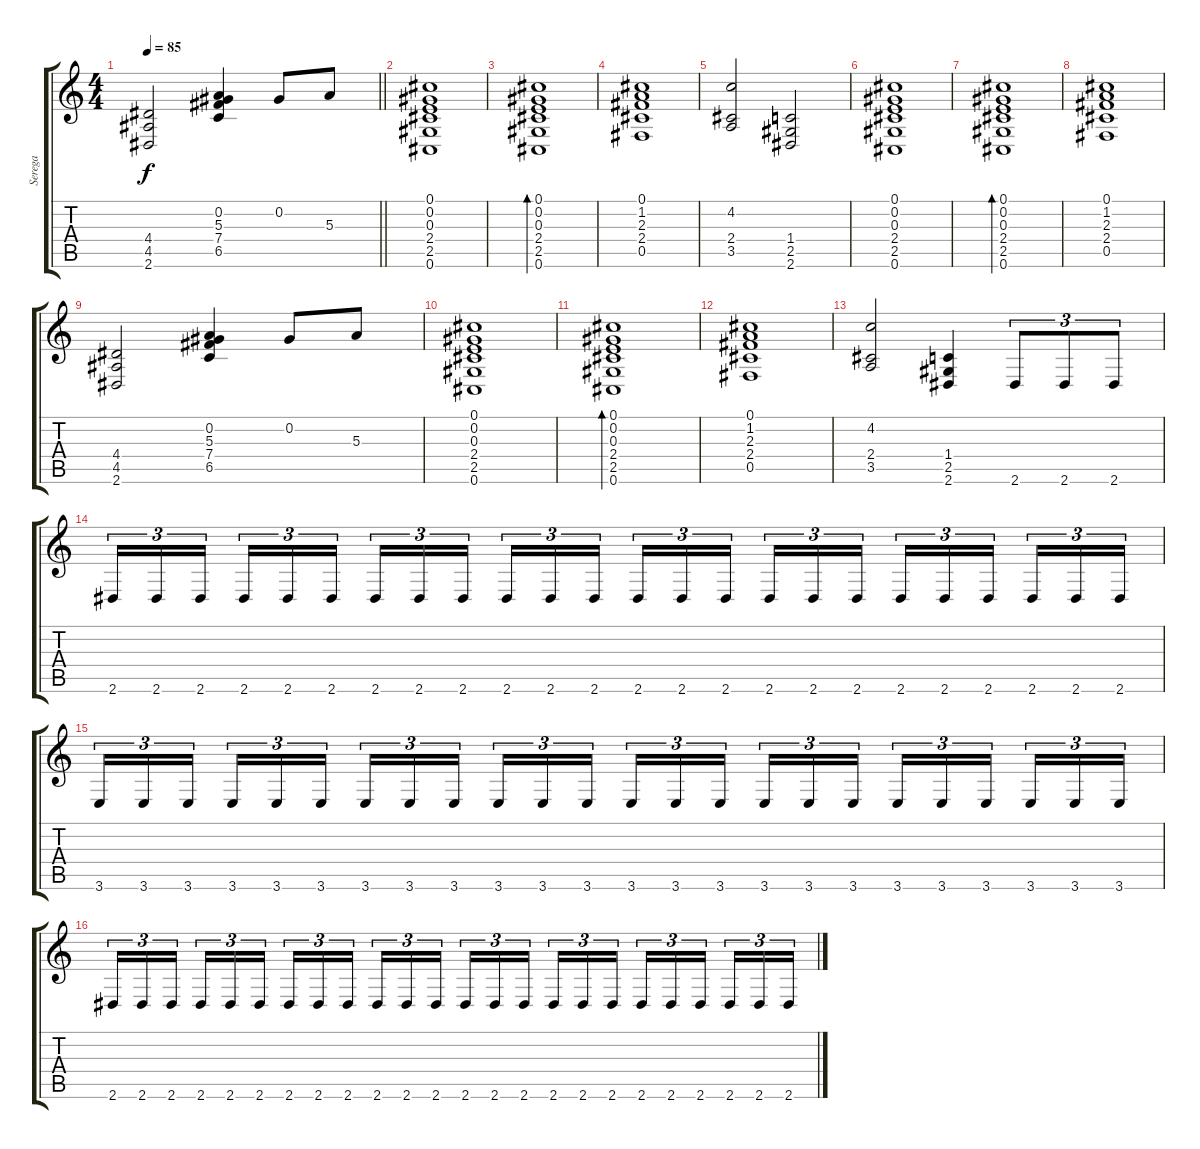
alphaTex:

\track ("Serega" "Serega") {instrument distortionguitar}
\staff {score tabs}
\tuning (Db4 Ab3 E3 B2 Gb2 Db2) {hide}
\ts (4 4)
\tempo 85
\clef g2
\barLineRight lightlight
\ks c
(4.4 4.5 2.6).2{dy f} (0.2 5.3 7.4 6.5).4 0.2.8 5.3.8 |
(0.1 0.2 0.3 2.4 2.5 0.6).1 |
(0.1 0.2 0.3 2.4 2.5 0.6).1{bd 480} |
(0.1 1.2 2.3 2.4 0.5).1 |
(4.2 2.4 3.5).2 (1.4 2.5 2.6).2 |
(0.1 0.2 0.3 2.4 2.5 0.6).1 |
(0.1 0.2 0.3 2.4 2.5 0.6).1{bd 480} |
(0.1 1.2 2.3 2.4 0.5).1 |
(4.4 4.5 2.6).2 (0.2 5.3 7.4 6.5).4 0.2.8 5.3.8 |
(0.1 0.2 0.3 2.4 2.5 0.6).1 |
(0.1 0.2 0.3 2.4 2.5 0.6).1{bd 480} |
(0.1 1.2 2.3 2.4 0.5).1 |
(4.2 2.4 3.5).2 (1.4 2.5 2.6).4 2.6.8{tu (3 2)} 2.6.8{tu (3 2)} 2.6.8{tu (3 2)} |
2.6.16{tu (3 2)} 2.6.16{tu (3 2)} 2.6.16{tu (3 2) beam splitsecondary} 2.6.16{tu (3 2)} 2.6.16{tu (3 2)} 2.6.16{tu (3 2)} 2.6.16{tu (3 2)} 2.6.16{tu (3 2)} 2.6.16{tu (3 2) beam splitsecondary} 2.6.16{tu (3 2)} 2.6.16{tu (3 2)} 2.6.16{tu (3 2)} 2.6.16{tu (3 2)} 2.6.16{tu (3 2)} 2.6.16{tu (3 2) beam splitsecondary} 2.6.16{tu (3 2)} 2.6.16{tu (3 2)} 2.6.16{tu (3 2)} 2.6.16{tu (3 2)} 2.6.16{tu (3 2)} 2.6.16{tu (3 2) beam splitsecondary} 2.6.16{tu (3 2)} 2.6.16{tu (3 2)} 2.6.16{tu (3 2)} |
3.6.16{tu (3 2)} 3.6.16{tu (3 2)} 3.6.16{tu (3 2) beam splitsecondary} 3.6.16{tu (3 2)} 3.6.16{tu (3 2)} 3.6.16{tu (3 2)} 3.6.16{tu (3 2)} 3.6.16{tu (3 2)} 3.6.16{tu (3 2) beam splitsecondary} 3.6.16{tu (3 2)} 3.6.16{tu (3 2)} 3.6.16{tu (3 2)} 3.6.16{tu (3 2)} 3.6.16{tu (3 2)} 3.6.16{tu (3 2) beam splitsecondary} 3.6.16{tu (3 2)} 3.6.16{tu (3 2)} 3.6.16{tu (3 2)} 3.6.16{tu (3 2)} 3.6.16{tu (3 2)} 3.6.16{tu (3 2) beam splitsecondary} 3.6.16{tu (3 2)} 3.6.16{tu (3 2)} 3.6.16{tu (3 2)} |
2.6.16{tu (3 2)} 2.6.16{tu (3 2)} 2.6.16{tu (3 2) beam splitsecondary} 2.6.16{tu (3 2)} 2.6.16{tu (3 2)} 2.6.16{tu (3 2)} 2.6.16{tu (3 2)} 2.6.16{tu (3 2)} 2.6.16{tu (3 2) beam splitsecondary} 2.6.16{tu (3 2)} 2.6.16{tu (3 2)} 2.6.16{tu (3 2)} 2.6.16{tu (3 2)} 2.6.16{tu (3 2)} 2.6.16{tu (3 2) beam splitsecondary} 2.6.16{tu (3 2)} 2.6.16{tu (3 2)} 2.6.16{tu (3 2)} 2.6.16{tu (3 2)} 2.6.16{tu (3 2)} 2.6.16{tu (3 2) beam splitsecondary} 2.6.16{tu (3 2)} 2.6.16{tu (3 2)} 2.6.16{tu (3 2)}
